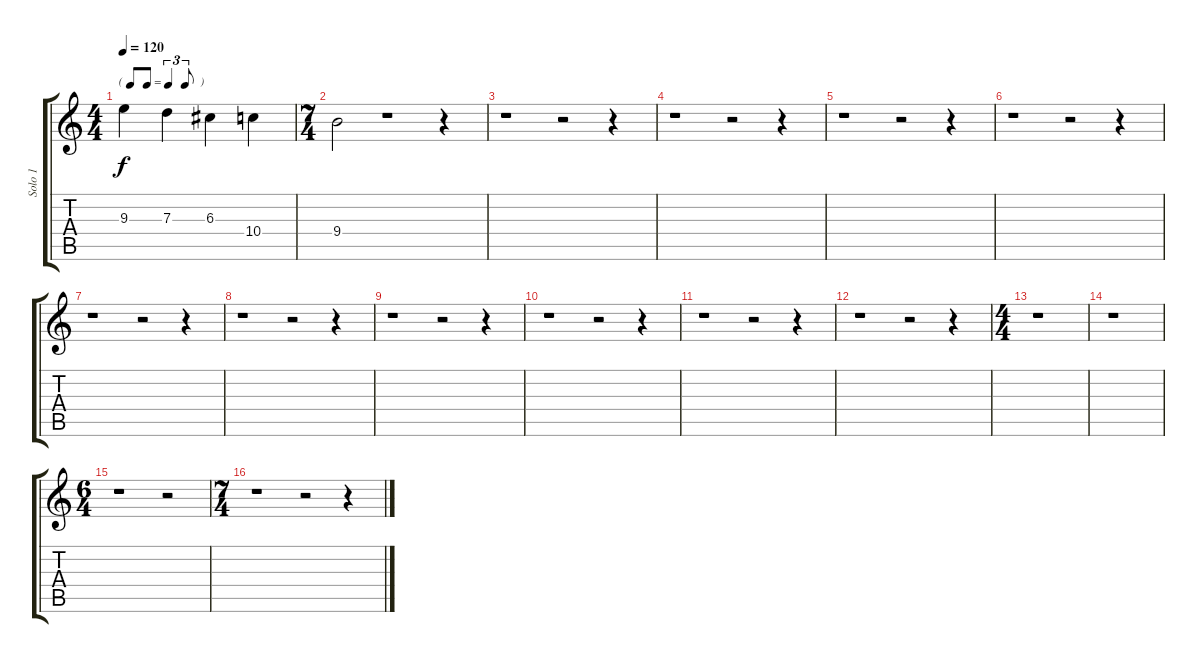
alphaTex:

\track ("Solo 1" "Solo 1") {instrument distortionguitar}
\staff {score tabs}
\tuning (E4 B3 G3 D3 A2 E2) {hide}
\ts (4 4)
\tf triplet8th
\tempo 120
\clef g2
\ks c
9.3.4{dy f} 7.3.4 6.3.4 10.4.4 |
\ts (7 4)
9.4.2 r.1 r.4 |
r.1 r.2 r.4 |
r.1 r.2 r.4 |
r.1 r.2 r.4 |
r.1 r.2 r.4 |
r.1 r.2 r.4 |
r.1 r.2 r.4 |
r.1 r.2 r.4 |
r.1 r.2 r.4 |
r.1 r.2 r.4 |
r.1 r.2 r.4 |
\ts (4 4)
r.1 |
r.1 |
\ts (6 4)
r.1 r.2 |
\ts (7 4)
r.1 r.2 r.4
